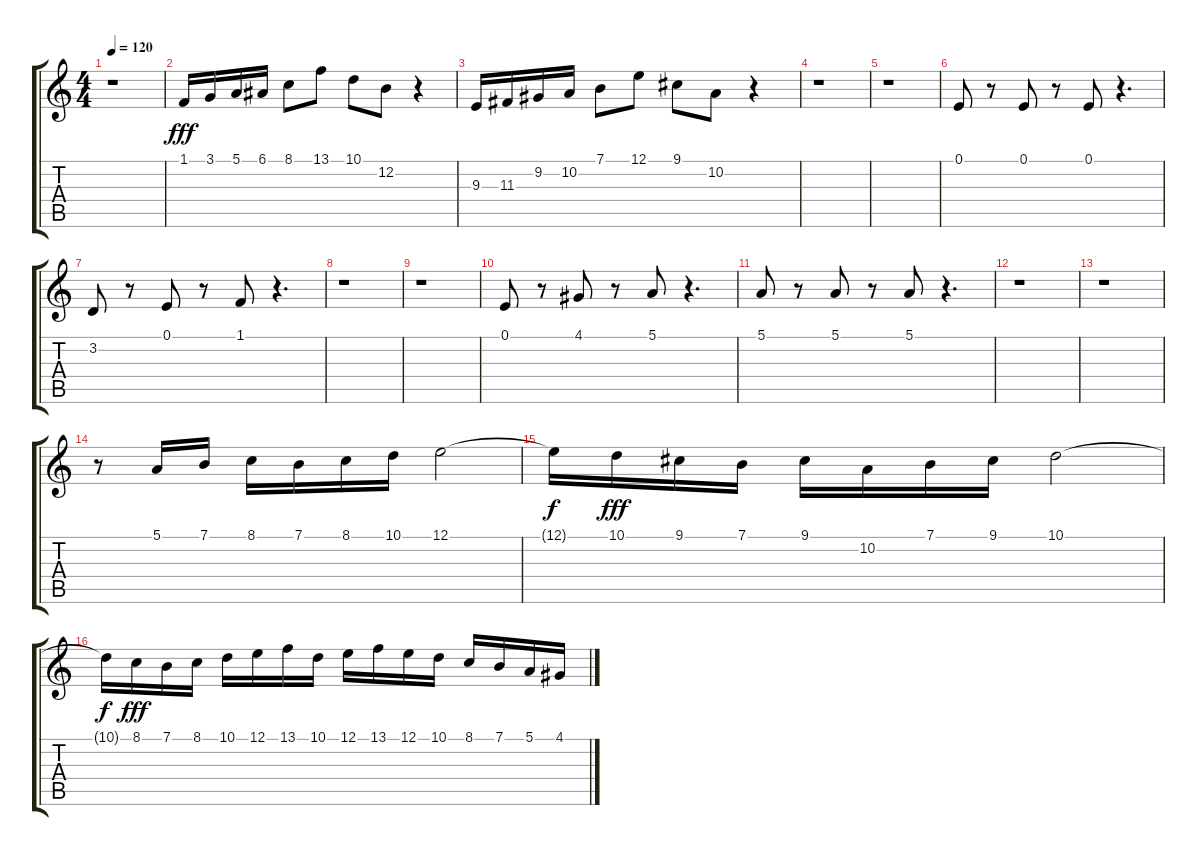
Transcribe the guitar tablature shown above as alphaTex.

\track "" {instrument harpsichord}
\staff {score tabs}
\tuning (E4 B3 G3 D3 A2 E2) {hide}
\ts (4 4)
\tempo 120
\clef g2
\ks c
r.1{dy fff} |
1.1.16 3.1.16 5.1.16 6.1.16 8.1.8 13.1.8 10.1.8 12.2.8 r.4 |
9.3.16 11.3.16 9.2.16 10.2.16 7.1.8 12.1.8 9.1.8 10.2.8 r.4 |
r.1 |
r.1 |
0.1.8 r.8 0.1.8 r.8 0.1.8 r.4{d} |
3.2.8 r.8 0.1.8 r.8 1.1.8 r.4{d} |
r.1 |
r.1 |
0.1.8 r.8 4.1.8 r.8 5.1.8 r.4{d} |
5.1.8 r.8 5.1.8 r.8 5.1.8 r.4{d} |
r.1 |
r.1 |
r.8 5.1.16 7.1.16 8.1.16 7.1.16 8.1.16 10.1.16 12.1.2 |
12.1{t}.16{dy f} 10.1.16{dy fff} 9.1.16 7.1.16 9.1.16 10.2.16 7.1.16 9.1.16 10.1.2 |
10.1{t}.16{dy f} 8.1.16{dy fff} 7.1.16 8.1.16 10.1.16 12.1.16 13.1.16 10.1.16 12.1.16 13.1.16 12.1.16 10.1.16 8.1.16 7.1.16 5.1.16 4.1.16
